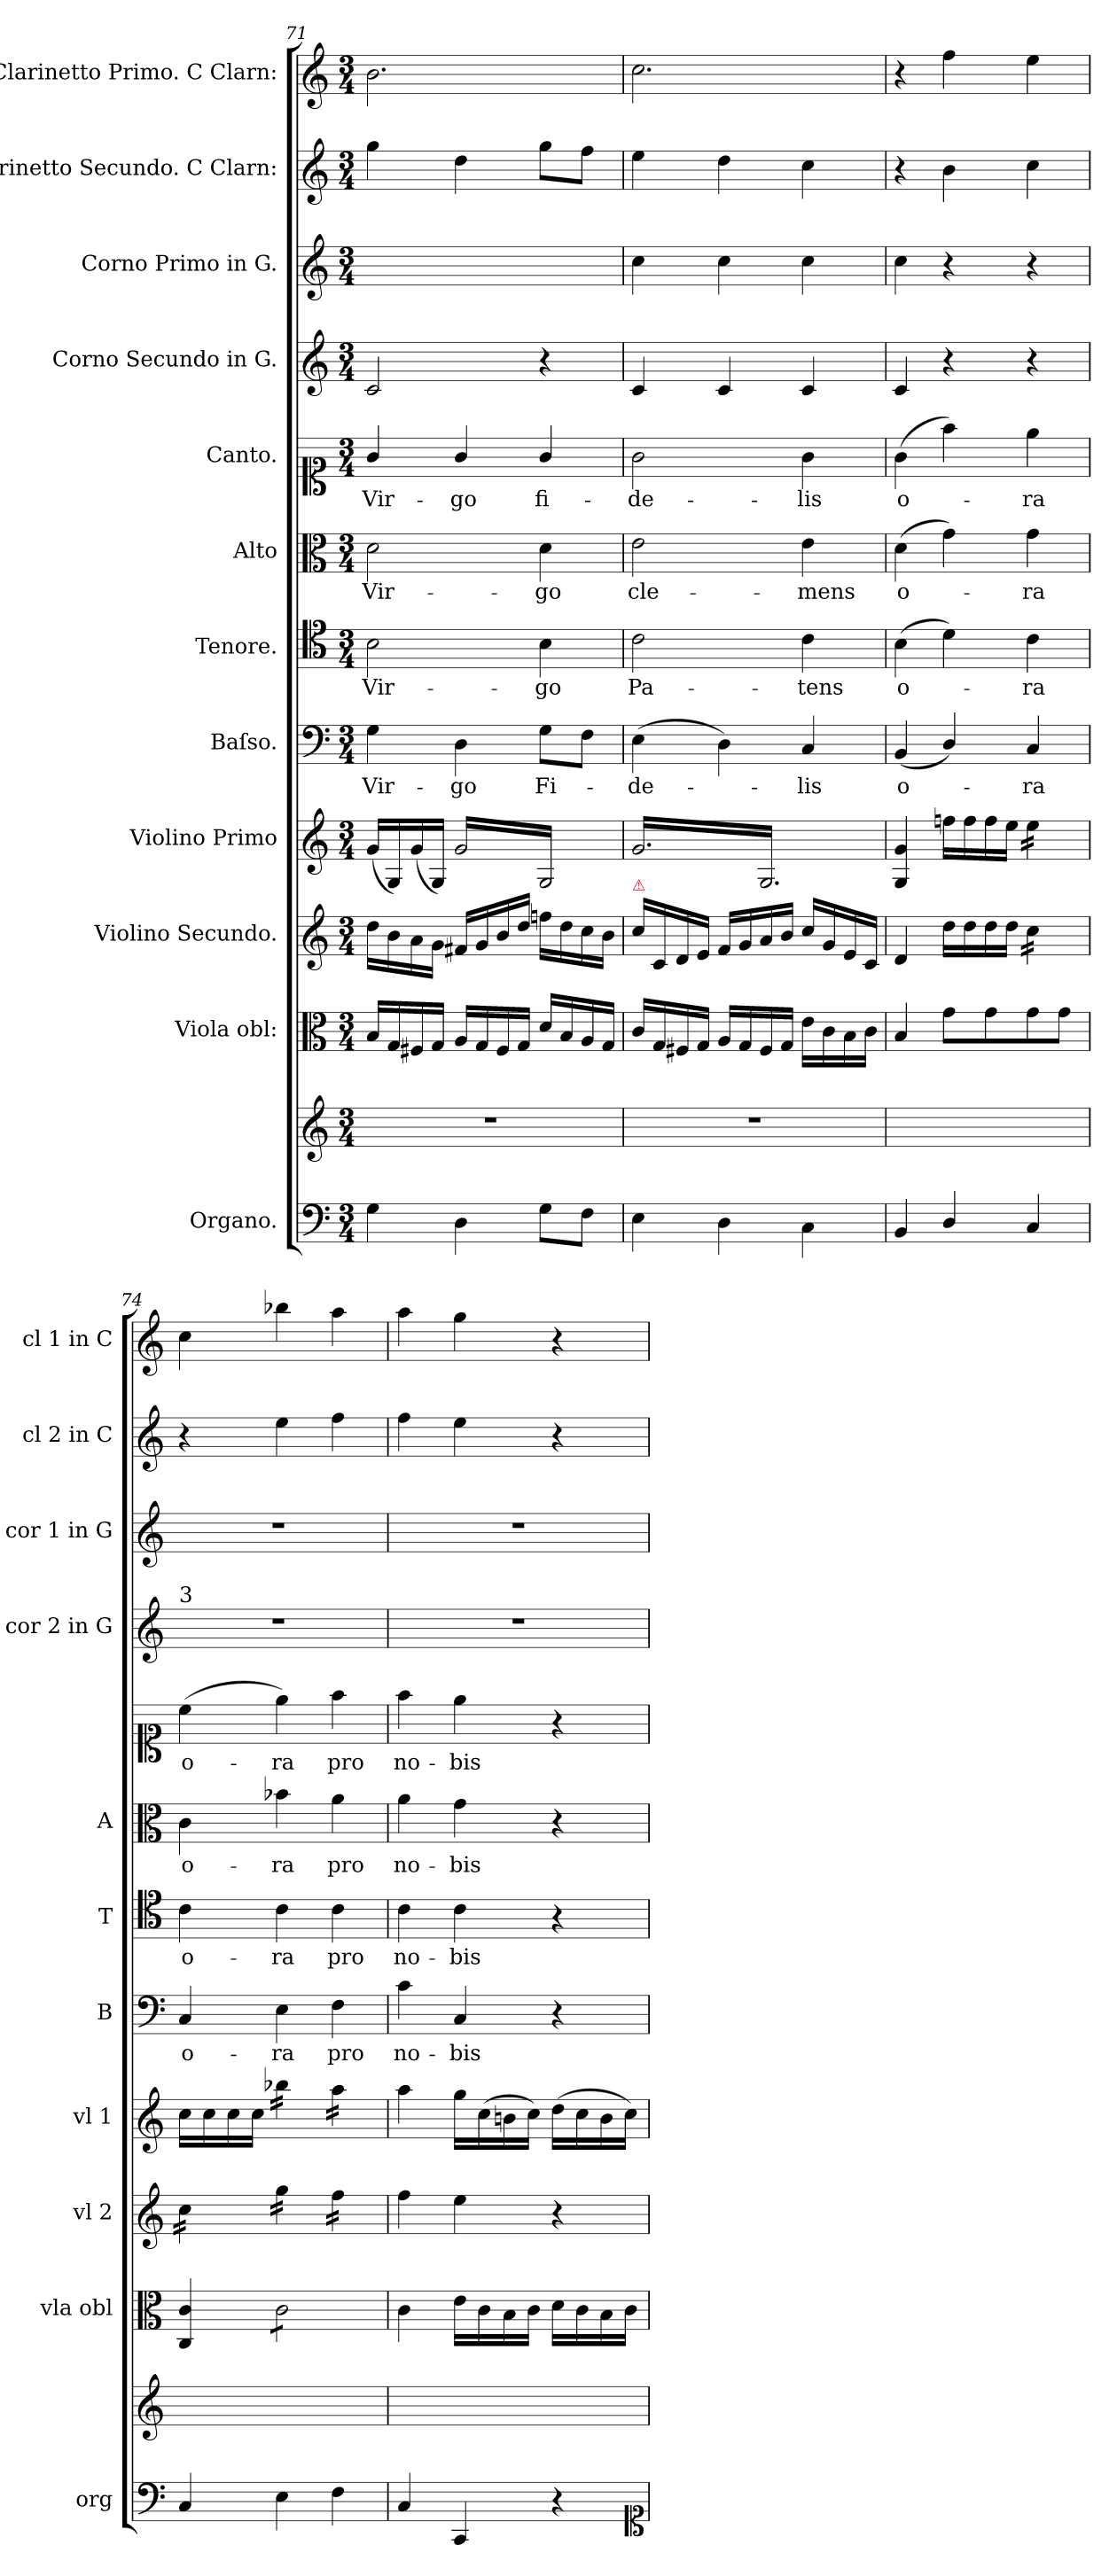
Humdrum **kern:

**kern	**kern	**kern	**kern	**kern	**kern	**text	**kern	**text	**kern	**text	**kern	**text	**kern	**kern	**kern	**kern
*part12	*part12	*part11	*part10	*part9	*part8	*part8	*part7	*part7	*part6	*part6	*part5	*part5	*part4	*part3	*part2	*part1
*staff13	*staff12	*staff11	*staff10	*staff9	*staff8	*staff8	*staff7	*staff7	*staff6	*staff6	*staff5	*staff5	*staff4	*staff3	*staff2	*staff1
*I"Organo.	*	*I"Viola obl:	*I"Violino Secundo.	*I"Violino Primo	*I"Baſso.	*	*I"Tenore.	*	*I"Alto	*	*I"Canto.	*	*I"Corno Secundo in G.	*I"Corno Primo in G.	*I"Clarinetto Secundo. C Clarn:	*I"Clarinetto Primo. C Clarn:
*I'org	*	*I'vla obl	*I'vl 2	*I'vl 1	*I'B	*	*I'T	*	*I'A	*	*	*	*I'cor 2 in G	*I'cor 1 in G	*I'cl 2 in C	*I'cl 1 in C
*clefF4	*clefG2	*clefC3	*clefG2	*clefG2	*clefF4	*	*clefC4	*	*clefC3	*	*clefC1	*	*clefG2	*clefG2	*clefG2	*clefG2
*	*	*	*	*	*	*	*	*	*	*	*	*	*ITrd-4c-7	*ITrd-4c-7	*	*
*k[]	*k[]	*k[]	*k[]	*k[]	*k[]	*	*k[]	*	*k[]	*	*k[]	*	*	*	*k[]	*k[]
*C:	*C:	*C:	*C:	*C:	*C:	*	*C:	*	*C:	*	*C:	*	*	*	*C:	*C:
*M3/4	*M3/4	*M3/4	*M3/4	*M3/4	*M3/4	*	*M3/4	*	*M3/4	*	*M3/4	*	*M3/4	*M3/4	*M3/4	*M3/4
=71	=71	=71	=71	=71	=71	=71	=71	=71	=71	=71	=71	=71	=71	=71	=71	=71
4G\	2.r	16B/LL	16dd\LL	(16g/LL	4G\	Vir-	2B\	Vir-	2d\	Vir-	4g/	Vir-	2g/	2.ryy	4gg\	2.b\
.	.	16G/	16b\	16G/)	.	.	.	.	.	.	.	.	.	.	.	.
.	.	16F#X/	16a\	(16g/	.	.	.	.	.	.	.	.	.	.	.	.
.	.	16G/JJ	16g\JJ	16G/JJ)	.	.	.	.	.	.	.	.	.	.	.	.
*	*	*	*	*tremolo	*	*	*	*	*	*	*	*	*	*	*	*
4D\	.	16A/LL	16f#X/LL	(16g/LL	4D\	-go	.	.	.	.	4g/	-go	.	.	4dd\	.
.	.	16G/	16g/	16G/)	.	.	.	.	.	.	.	.	.	.	.	.
.	.	16F#/	16b/	16g/	.	.	.	.	.	.	.	.	.	.	.	.
.	.	16G/JJ	16dd/JJ	16G/)	.	.	.	.	.	.	.	.	.	.	.	.
8G\L	.	16d/LL	16ffn\LL	16g/	8G\L	Fi-	4B\	-go	4d\	-go	4g/	fi-	4r	.	8gg\L	.
.	.	16B/	16dd\	16G/)	.	.	.	.	.	.	.	.	.	.	.	.
8F\J	.	16A/	16cc\	16g/	8F\J	.	.	.	.	.	.	.	.	.	8ff\J	.
.	.	16G/JJ	16b\JJ	16G/)JJ	.	.	.	.	.	.	.	.	.	.	.	.
=72	=72	=72	=72	=72	=72	=72	=72	=72	=72	=72	=72	=72	=72	=72	=72	=72
!	!	!	!LO:TX:a:color=crimson:t=⚠	!	!	!	!	!	!	!	!	!	!	!	!	!
4E\	2.r	16c/LL	16cc\LL	(16g/LL	(4E\	-de-	2c\	Pa-	2e\	cle-	2g\	-de-	4g/	4gg\	4ee\	2.cc\
.	.	16G/	16c/	16G/)	.	.	.	.	.	.	.	.	.	.	.	.
.	.	16F#X/	16d/	16g/	.	.	.	.	.	.	.	.	.	.	.	.
.	.	16G/JJ	16e/JJ	16G/)	.	.	.	.	.	.	.	.	.	.	.	.
4D\	.	16A/LL	16f/LL	16g/	4D\)	.	.	.	.	.	.	.	4g/	4gg\	4dd\	.
.	.	16G/	16g/	16G/)	.	.	.	.	.	.	.	.	.	.	.	.
.	.	16F#/	16a/	16g/	.	.	.	.	.	.	.	.	.	.	.	.
.	.	16G/JJ	16b/JJ	16G/)	.	.	.	.	.	.	.	.	.	.	.	.
4C\	.	16e\LL	16cc/LL	16g/	4C/	-lis	4c\	-tens	4e\	-mens	4g\	-lis	4g/	4gg\	4cc\	.
.	.	16c\	16g/	16G/)	.	.	.	.	.	.	.	.	.	.	.	.
.	.	16B\	16e/	16g/	.	.	.	.	.	.	.	.	.	.	.	.
.	.	16c\JJ	16c/JJ	16G/)JJ	.	.	.	.	.	.	.	.	.	.	.	.
*	*	*	*	*Xtremolo	*	*	*	*	*	*	*	*	*	*	*	*
=73	=73	=73	=73	=73	=73	=73	=73	=73	=73	=73	=73	=73	=73	=73	=73	=73
4BB/	2.ryy	4B/	4d/	4G/ 4g/	(4BB/	o-	(4B\	o-	(4d\	o-	(4g\	o-	4g/	4gg\	4r	4r
.	.	.	.	.	.	.	.	.	.	.	.	.	.	.	.	.
.	.	.	.	.	.	.	.	.	.	.	.	.	.	.	.	.
.	.	.	.	.	.	.	.	.	.	.	.	.	.	.	.	.
4D/	.	8g\L	16dd\LL	16ffn\LL	4D/)	.	4d\)	.	4g\)	.	4ff\)	.	4r	4r	4b\	4ff\
.	.	.	16dd\	16ff\	.	.	.	.	.	.	.	.	.	.	.	.
.	.	8g\	16dd\	16ff\	.	.	.	.	.	.	.	.	.	.	.	.
.	.	.	16dd\JJ	16ee\JJ	.	.	.	.	.	.	.	.	.	.	.	.
*	*	*	*tremolo	*	*	*	*	*	*	*	*	*	*	*	*	*
*	*	*	*	*tremolo	*	*	*	*	*	*	*	*	*	*	*	*
4C/	.	8g\	16cc\LL	16ee\LL	4C/	-ra	4c\	-ra	4g\	-ra	4ee\	-ra	4r	4r	4cc\	4ee\
.	.	.	16cc\	16ee\	.	.	.	.	.	.	.	.	.	.	.	.
.	.	8g\J	16cc\	16ee\	.	.	.	.	.	.	.	.	.	.	.	.
.	.	.	16cc\JJ	16ee\JJ	.	.	.	.	.	.	.	.	.	.	.	.
*	*	*	*	*Xtremolo	*	*	*	*	*	*	*	*	*	*	*	*
=74	=74	=74	=74	=74	=74	=74	=74	=74	=74	=74	=74	=74	=74	=74	=74	=74
!	!	!	!	!	!	!	!	!	!	!	!	!	!LO:TX:a:t=3	!	!	!
4C/	2.ryy	4C/ 4c/	16cc\LL	16cc\LL	4C/	o-	4c\	o-	4c\	o-	(4cc\	o-	2.r	2.r	4r	4cc\
.	.	.	16cc\	16cc\	.	.	.	.	.	.	.	.	.	.	.	.
.	.	.	16cc\	16cc\	.	.	.	.	.	.	.	.	.	.	.	.
.	.	.	16cc\JJ	16cc\JJ	.	.	.	.	.	.	.	.	.	.	.	.
*	*	*tremolo	*	*	*	*	*	*	*	*	*	*	*	*	*	*
*	*	*	*	*tremolo	*	*	*	*	*	*	*	*	*	*	*	*
4E\	.	8c\L	16gg\LL	16bb-X\LL	4E\	-ra	4c\	-ra	4b-X\	-ra	4ee\)	-ra	.	.	4ee\	4bb-X\
.	.	.	16gg\	16bb-X\	.	.	.	.	.	.	.	.	.	.	.	.
.	.	8c\	16gg\	16bb-X\	.	.	.	.	.	.	.	.	.	.	.	.
.	.	.	16gg\JJ	16bb-X\JJ	.	.	.	.	.	.	.	.	.	.	.	.
4F\	.	8c\	16ff\LL	16aa\LL	4F\	pro	4c\	pro	4a\	pro	4ff\	pro	.	.	4ff\	4aa\
.	.	.	16ff\	16aa\	.	.	.	.	.	.	.	.	.	.	.	.
.	.	8c\J	16ff\	16aa\	.	.	.	.	.	.	.	.	.	.	.	.
*	*	*Xtremolo	*	*	*	*	*	*	*	*	*	*	*	*	*	*
.	.	.	16ff\JJ	16aa\JJ	.	.	.	.	.	.	.	.	.	.	.	.
*	*	*	*	*Xtremolo	*	*	*	*	*	*	*	*	*	*	*	*
*	*	*	*Xtremolo	*	*	*	*	*	*	*	*	*	*	*	*	*
=75	=75	=75	=75	=75	=75	=75	=75	=75	=75	=75	=75	=75	=75	=75	=75	=75
4C/	2.ryy	4c\	4ff\	4aa\	4c\	no-	4c\	no-	4a\	no-	4ff\	no-	2.r	2.r	4ff\	4aa\
4CC/	.	16e\LL	4ee\	16gg\LL	4C/	-bis	4c\	-bis	4g\	-bis	4ee\	-bis	.	.	4ee\	4gg\
.	.	16c\	.	(16cc\	.	.	.	.	.	.	.	.	.	.	.	.
.	.	16B\	.	16bn\	.	.	.	.	.	.	.	.	.	.	.	.
.	.	16c\JJ	.	16cc\JJ)	.	.	.	.	.	.	.	.	.	.	.	.
4r	.	16d\LL	4r	(16dd\LL	4r	.	4r	.	4r	.	4r	.	.	.	4r	4r
.	.	16c\	.	16cc\	.	.	.	.	.	.	.	.	.	.	.	.
.	.	16B\	.	16b\	.	.	.	.	.	.	.	.	.	.	.	.
.	.	16c\JJ	.	16cc\JJ)	.	.	.	.	.	.	.	.	.	.	.	.
*clefC1	*	*	*	*	*	*	*	*	*	*	*	*	*	*	*	*
=	=	=	=	=	=	=	=	=	=	=	=	=	=	=	=	=
*-	*-	*-	*-	*-	*-	*-	*-	*-	*-	*-	*-	*-	*-	*-	*-	*-
